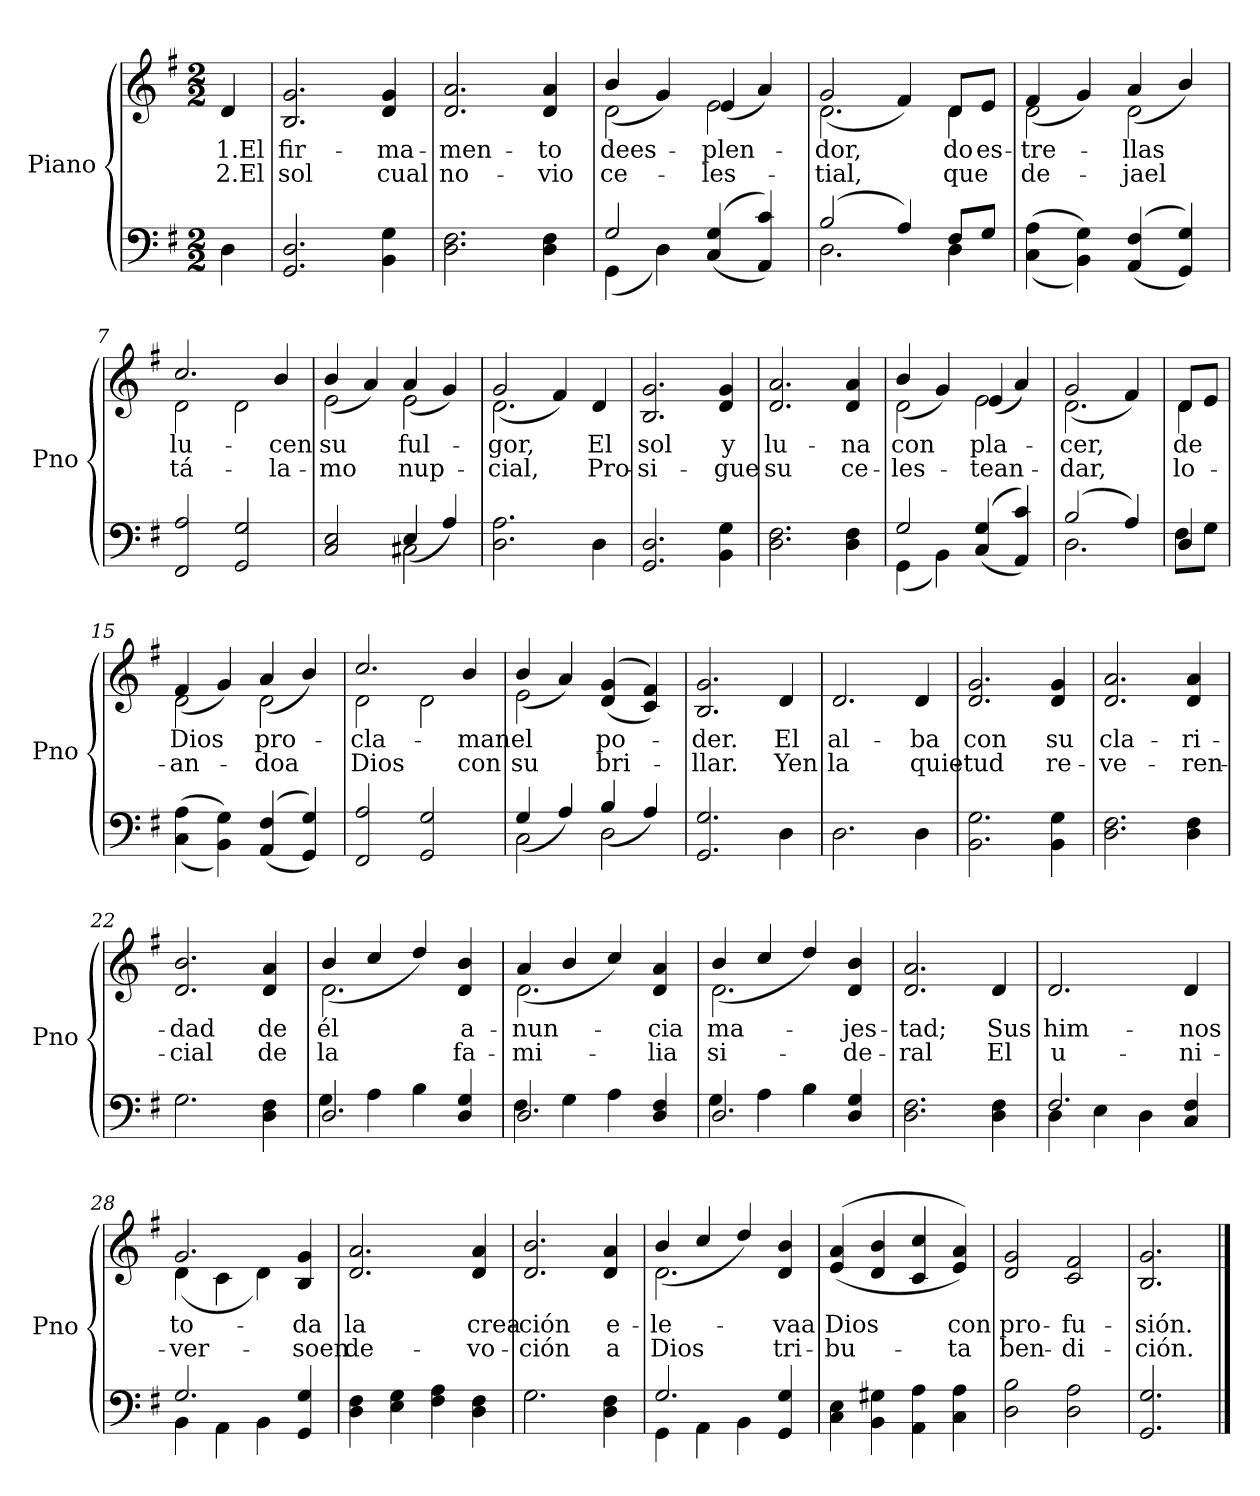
**kern	**kern	**text	**text
*part2	*part1	*part1	*part1
*staff2	*staff1	*staff1	*staff1
*I"Piano	*I"Piano	*	*
*I'Pno	*I'Pno	*	*
*clefF4	*clefG2	*	*
*k[f#]	*k[f#]	*	*
*M2/2	*M2/2	*	*
*MM90	*MM90	*	*
=1	=1	=1	=1
!	!	!LO:LY:b	!LO:LY:b
4D\	4d/	1.El	2.El
=2	=2	=2	=2
!	!	!LO:LY:b	!LO:LY:b
2.GG/ 2.D/	2.B/ 2.g/	fir-	sol
!	!	!LO:LY:b	!LO:LY:b
4BB\ 4G\	4d/ 4g/	-ma-	cual
=3	=3	=3	=3
!	!	!LO:LY:b	!LO:LY:b
2.D\ 2.F#\	2.d/ 2.a/	-men-	no-
!	!	!LO:LY:b	!LO:LY:b
4D\ 4F#\	4d/ 4a/	-to	-vio
=4	=4	=4	=4
*^	*	*	*
!	!	!	!LO:LY:b	!LO:LY:b
*	*	*^	*	*
2G/	(<4GG\	2d\	(>4b/	dees-	ce-
.	4D\)	.	4g/)	.	.
!	!	!	!	!LO:LY:b	!LO:LY:b
(>(<4C/ 4G/	2ryy	2e\	(>4e/	-plen-	-les-
4AA/ 4c/))	.	.	4a/)	.	.
=5	=5	=5	=5	=5	=5
!	!	!	!	!LO:LY:b	!LO:LY:b
(>2B/	2.D\	2.d\	(>2g/	-dor,	-tial,
4A/)	.	.	4f#/)	.	.
!	!	!	!	!LO:LY:b	!LO:LY:b
8F#/L	4D\	8d/L	4d\	do	que
!	!	!	!	!LO:LY:b	!
8G/J	.	8e/J	.	es-	.
*v	*v	*	*	*	*
=6	=6	=6	=6	=6
!	!	!	!LO:LY:b	!LO:LY:b
(>(<4C\ 4A\	2d\	(>4f#/	-tre-	de-
4BB\ 4G\))	.	4g/)	.	.
!	!	!	!LO:LY:b	!LO:LY:b
(<(>4AA/ 4F#/	2d\	(>4a/	-llas	-jael
4GG/ 4G/))	.	4b/)	.	.
!!LO:LB:g=z	!!
=7	=7	=7	=7	=7
!	!	!	!LO:LY:b	!LO:LY:b
2FF#/ 2A/	2.cc/	2d\	lu-	tá-
2GG/ 2G/	.	2d\	.	.
!	!	!	!LO:LY:b	!LO:LY:b
.	4b/	.	-cen	-la-
=8	=8	=8	=8	=8
*^	*	*	*	*
!	!	!	!	!LO:LY:b	!LO:LY:b
2C/ 2E/	2ryy	2e\	(>4b/	su	-mo
.	.	.	4a/)	.	.
!	!	!	!	!LO:LY:b	!LO:LY:b
2C#X\	(>4E/	2e\	(>4a/	ful-	nup-
.	4A/)	.	4g/)	.	.
=9	=9	=9	=9	=9	=9
!	!	!	!	!LO:LY:b	!LO:LY:b
*v	*v	*	*	*	*
2.D\ 2.A\	2.d\	(>2g/	-gor,	-cial,
.	.	4f#/)	.	.
!	!	!	!LO:LY:b	!LO:LY:b
4D\	4d/	4ryy	El	Pro-
=10	=10	=10	=10	=10
!	!	!	!LO:LY:b	!LO:LY:b
*	*v	*v	*	*
2.GG/ 2.D/	2.B/ 2.g/	sol	-si-
!	!	!LO:LY:b	!LO:LY:b
4BB\ 4G\	4d/ 4g/	y	-gue
=11	=11	=11	=11
!	!	!LO:LY:b	!LO:LY:b
2.D\ 2.F#\	2.d/ 2.a/	lu-	su
!	!	!LO:LY:b	!LO:LY:b
4D\ 4F#\	4d/ 4a/	-na	ce-
=12	=12	=12	=12
*^	*	*	*
!	!	!	!LO:LY:b	!LO:LY:b
*	*	*^	*	*
2G/	(<4GG\	2d\	(>4b/	con	-les-
.	4BB\)	.	4g/)	.	.
!	!	!	!	!LO:LY:b	!LO:LY:b
(>(<4C/ 4G/	2ryy	2e\	(>4e/	pla-	-tean-
4AA/ 4c/))	.	.	4a/)	.	.
=13	=13	=13	=13	=13	=13
!	!	!	!	!LO:LY:b	!LO:LY:b
(>2B/	2.D\	2.d\	(>2g/	-cer,	-dar,
4A/)	.	.	4f#/)	.	.
!!LO:LB:g=z	!!
=14	=14	=14	=14	=14	=14
!	!	!	!	!LO:LY:b	!LO:LY:b
4D/	8F#\L	4d\	8d/L	de	lo-
.	8G\J	.	8e/J	.	.
=15	=15	=15	=15	=15	=15
!	!	!	!	!LO:LY:b	!LO:LY:b
*v	*v	*	*	*	*
(>(<4C\ 4A\	2d\	(>4f#/	Dios	-an-
4BB\ 4G\))	.	4g/)	.	.
!	!	!	!LO:LY:b	!LO:LY:b
(>(<4AA/ 4F#/	2d\	(>4a/	pro-	-doa
4GG/ 4G/))	.	4b/)	.	.
=16	=16	=16	=16	=16
!	!	!	!LO:LY:b	!LO:LY:b
2FF#/ 2A/	2.cc/	2d\	-cla-	Dios
2GG/ 2G/	.	2d\	.	.
!	!	!	!LO:LY:b	!LO:LY:b
.	4b/	.	-man	con
=17	=17	=17	=17	=17
*^	*	*	*	*
!	!	!	!	!LO:LY:b	!LO:LY:b
2C\	(>4G/	2e\	(>4b/	el	su
.	4A/)	.	4a/)	.	.
!	!	!	!	!LO:LY:b	!LO:LY:b
2D\	(>4B/	(<(>4d/ 4g/	2ryy	po-	bri-
.	4A/)	4c/ 4f#/))	.	.	.
*	*	*v	*v	*	*
=18	=18	=18	=18	=18
!	!	!	!LO:LY:b	!LO:LY:b
*v	*v	*	*	*
2.GG/ 2.G/	2.B/ 2.g/	-der.	-llar.
!	!	!LO:LY:b	!LO:LY:b
4D\	4d/	El	Yen
=19	=19	=19	=19
!	!	!LO:LY:b	!LO:LY:b
2.D\	2.d/	al-	la
!	!	!LO:LY:b	!LO:LY:b
4D\	4d/	-ba	quie-
=20	=20	=20	=20
!	!	!LO:LY:b	!LO:LY:b
2.BB\ 2.G\	2.d/ 2.g/	con	-tud
!	!	!LO:LY:b	!LO:LY:b
4BB\ 4G\	4d/ 4g/	su	re-
!!LO:LB:g=z
=21	=21	=21	=21
!	!	!LO:LY:b	!LO:LY:b
2.D\ 2.F#\	2.d/ 2.a/	cla-	-ve-
!	!	!LO:LY:b	!LO:LY:b
4D\ 4F#\	4d/ 4a/	-ri-	-ren-
=22	=22	=22	=22
!	!	!LO:LY:b	!LO:LY:b
2.G\	2.d/ 2.b/	-dad	-cial
!	!	!LO:LY:b	!LO:LY:b
4D\ 4F#\	4d/ 4a/	de	de
=23	=23	=23	=23
*^	*	*	*
!	!	!	!LO:LY:b	!LO:LY:b
*	*	*^	*	*
2.D/	4G\	2.d\	(>4b/	él	la
.	4A\	.	4cc/	.	.
.	4B\	.	4dd/)	.	.
!	!	!	!	!LO:LY:b	!LO:LY:b
4D/ 4G/	4ryy	4d/ 4b/	4ryy	a-	fa-
=24	=24	=24	=24	=24	=24
!	!	!	!	!LO:LY:b	!LO:LY:b
2.D/	4F#\	2.d\	(>4a/	-nun-	-mi-
.	4G\	.	4b/	.	.
.	4A\	.	4cc/)	.	.
!	!	!	!	!LO:LY:b	!LO:LY:b
4D/ 4F#/	4ryy	4d/ 4a/	4ryy	cia	-lia
=25	=25	=25	=25	=25	=25
!	!	!	!	!LO:LY:b	!LO:LY:b
2.D/	4G\	2.d\	(>4b/	ma-	si-
.	4A\	.	4cc/	.	.
.	4B\	.	4dd/)	.	.
!	!	!	!	!LO:LY:b	!LO:LY:b
4D/ 4G/	4ryy	4d/ 4b/	4ryy	-jes-	-de-
=26	=26	=26	=26	=26	=26
!	!	!	!	!LO:LY:b	!LO:LY:b
*v	*v	*	*	*	*
*	*v	*v	*	*
2.D\ 2.F#\	2.d/ 2.a/	-tad;	-ral
!	!	!LO:LY:b	!LO:LY:b
4D\ 4F#\	4d/	Sus	El
=27	=27	=27	=27
*^	*	*	*
!	!	!	!LO:LY:b	!LO:LY:b
2.F#/	4D\	2.d/	him-	u-
.	4E\	.	.	.
.	4D\	.	.	.
!	!	!	!LO:LY:b	!LO:LY:b
4C/ 4F#/	4ryy	4d/	-nos	-ni-
!!LO:LB:g=z
=28	=28	=28	=28	=28
!	!	!	!LO:LY:b	!LO:LY:b
*	*	*^	*	*
2.G/	4BB\	2.g/	(<4d\	to-	-ver-
.	4AA\	.	4c\	.	.
.	4BB\	.	4d\)	.	.
!	!	!	!	!LO:LY:b	!LO:LY:b
4GG/ 4G/	4ryy	4B/ 4g/	4ryy	-da	-soen
=29	=29	=29	=29	=29	=29
!	!	!	!	!LO:LY:b	!LO:LY:b
*v	*v	*	*	*	*
*	*v	*v	*	*
4D\ 4F#\	2.d/ 2.a/	la	de-
4E\ 4G\	.	.	.
4F#\ 4A\	.	.	.
!	!	!LO:LY:b	!LO:LY:b
4D\ 4F#\	4d/ 4a/	crea-	-vo-
=30	=30	=30	=30
!	!	!LO:LY:b	!LO:LY:b
2.G\	2.d/ 2.b/	-ción	-ción
!	!	!LO:LY:b	!LO:LY:b
4D\ 4F#\	4d/ 4a/	e-	a
=31	=31	=31	=31
*^	*	*	*
!	!	!	!LO:LY:b	!LO:LY:b
*	*	*^	*	*
2.G/	4GG\	2.d\	(>4b/	-le-	Dios
.	4AA\	.	4cc/	.	.
.	4BB\	.	4dd/)	.	.
!	!	!	!	!LO:LY:b	!LO:LY:b
4GG/ 4G/	4ryy	4d/ 4b/	4ryy	-vaa	tri-
=32	=32	=32	=32	=32	=32
!	!	!	!	!LO:LY:b	!LO:LY:b
*v	*v	*	*	*	*
*	*v	*v	*	*
4C\ 4E\	(<(>4e/ 4a/	Dios	-bu-
4BB\ 4G#X\	4d/ 4b/	.	.
4AA\ 4A\	4c/ 4cc/	.	.
!	!	!LO:LY:b	!LO:LY:b
4C\ 4A\	4e/ 4a/))	con	-ta
=33	=33	=33	=33
!	!	!LO:LY:b	!LO:LY:b
2D\ 2B\	2d/ 2g/	pro-	ben-
!	!	!LO:LY:b	!LO:LY:b
2D\ 2A\	2c/ 2f#/	-fu-	-di-
=34	=34	=34	=34
!	!	!LO:LY:b	!LO:LY:b
2.GG/ 2.G/	2.B/ 2.g/	-sión.	-ción.
==	==	==	==
*-	*-	*-	*-
